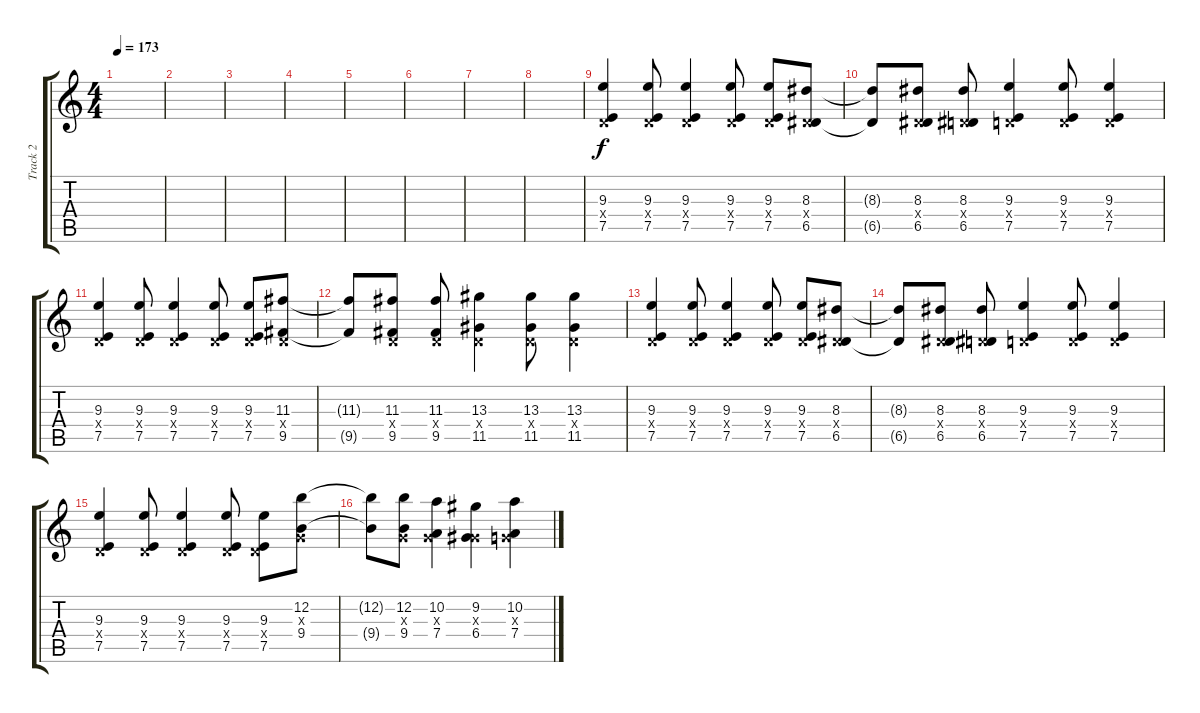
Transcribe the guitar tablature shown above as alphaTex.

\track ("Track 2" "Track 2") {instrument acousticguitarsteel}
\staff {score tabs}
\tuning (E4 B3 G3 D3 A2 E2) {hide}
\ts (4 4)
\tempo 173
\clef g2
\ks c
|
|
|
|
|
|
|
|
(9.3 0.4{x} 7.5).4 (9.3 0.4{x} 7.5).8 (9.3 0.4{x} 7.5).4 (9.3 0.4{x} 7.5).8 (9.3 0.4{x} 7.5).8 (8.3 0.4{x} 6.5).8 |
(8.3{t} 6.5{t}).8 (8.3 0.4{x} 6.5).8 (8.3 0.4{x} 6.5).8 (9.3 0.4{x} 7.5).4 (9.3 0.4{x} 7.5).8 (9.3 0.4{x} 7.5).4 |
(9.3 0.4{x} 7.5).4 (9.3 0.4{x} 7.5).8 (9.3 0.4{x} 7.5).4 (9.3 0.4{x} 7.5).8 (9.3 0.4{x} 7.5).8 (11.3 0.4{x} 9.5).8 |
(11.3{t} 9.5{t}).8 (11.3 0.4{x} 9.5).8 (11.3 0.4{x} 9.5).8 (13.3 0.4{x} 11.5).4 (13.3 0.4{x} 11.5).8 (13.3 0.4{x} 11.5).4 |
(9.3 0.4{x} 7.5).4 (9.3 0.4{x} 7.5).8 (9.3 0.4{x} 7.5).4 (9.3 0.4{x} 7.5).8 (9.3 0.4{x} 7.5).8 (8.3 0.4{x} 6.5).8 |
(8.3{t} 6.5{t}).8 (8.3 0.4{x} 6.5).8 (8.3 0.4{x} 6.5).8 (9.3 0.4{x} 7.5).4 (9.3 0.4{x} 7.5).8 (9.3 0.4{x} 7.5).4 |
(9.3 0.4{x} 7.5).4 (9.3 0.4{x} 7.5).8 (9.3 0.4{x} 7.5).4 (9.3 0.4{x} 7.5).8 (9.3 0.4{x} 7.5).8 (12.2 0.3{x} 9.4).8 |
(12.2{t} 9.4{t}).8 (12.2 0.3{x} 9.4).8 (10.2 0.3{x} 7.4).4 (9.2 0.3{x} 6.4).4 (10.2 0.3{x} 7.4).4
